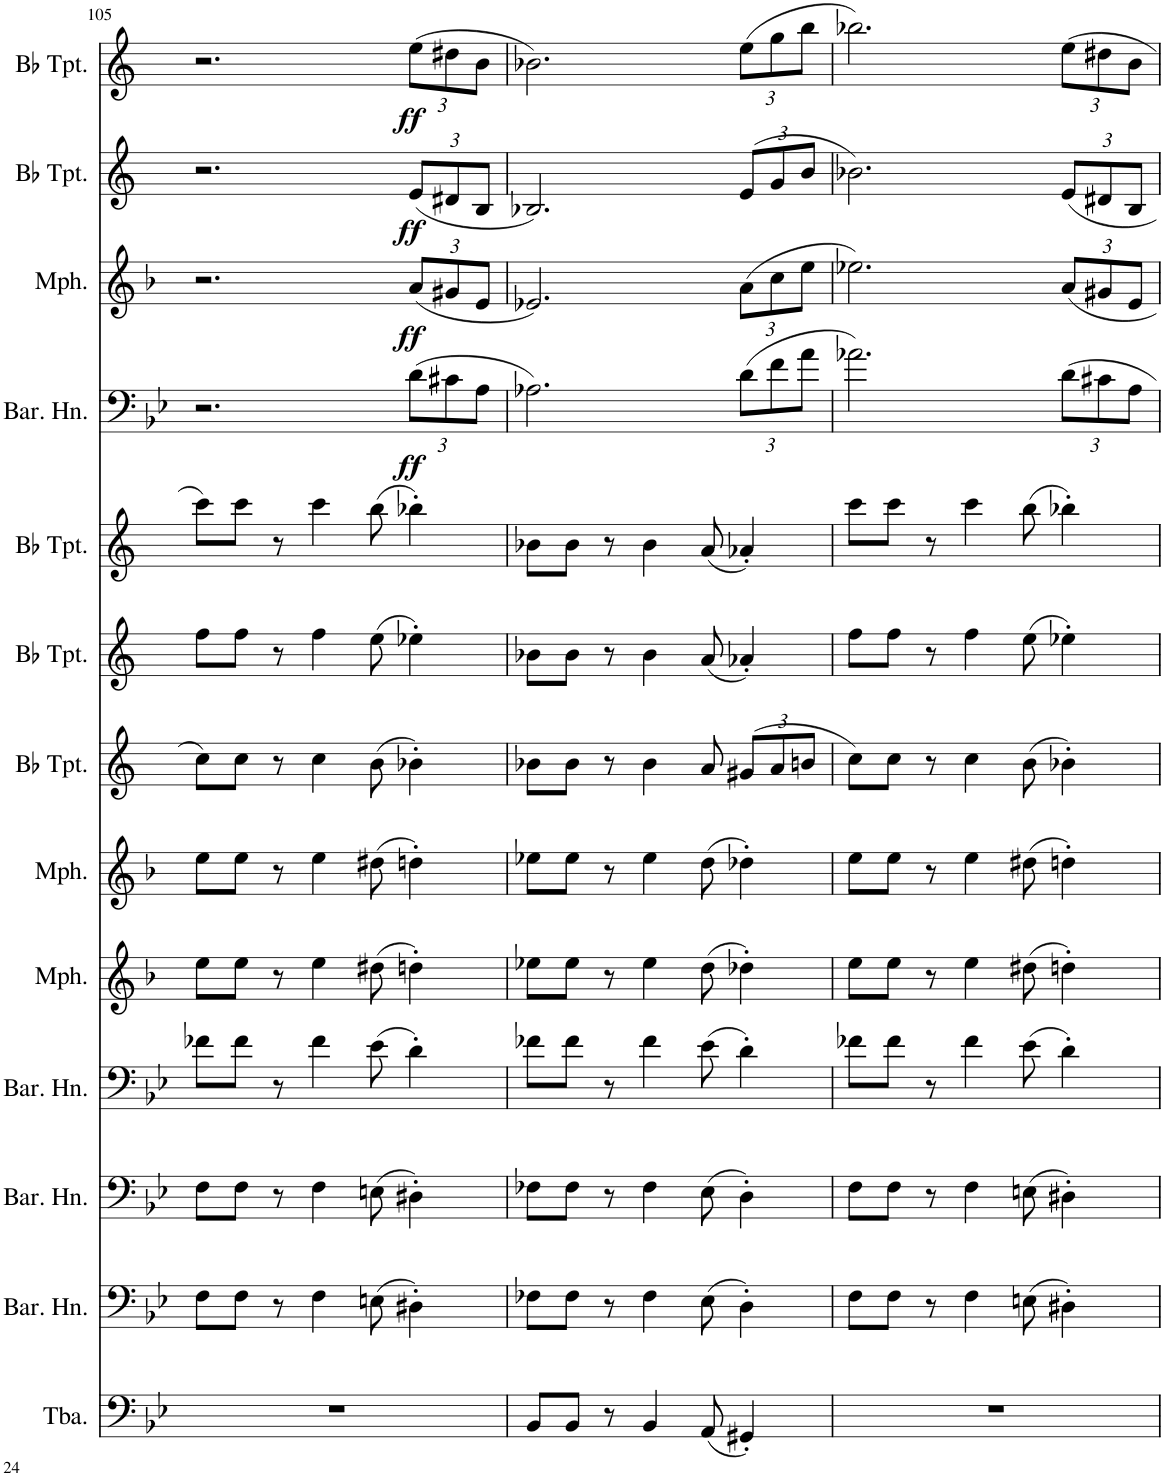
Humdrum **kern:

**kern	**kern	**kern	**kern	**kern	**kern	**kern	**kern	**kern	**kern	**dynam	**kern	**dynam	**kern	**dynam	**kern	**dynam
*part13	*part12	*part11	*part10	*part9	*part8	*part7	*part6	*part5	*part4	*part4	*part3	*part3	*part2	*part2	*part1	*part1
*staff13	*staff12	*staff11	*staff10	*staff9	*staff8	*staff7	*staff6	*staff5	*staff4	*staff4	*staff3	*staff3	*staff2	*staff2	*staff1	*staff1
*I"Tuba	*I"Baritone Horn	*I"Baritone Horn	*I"Baritone Horn	*I"Mellophone	*I"Mellophone	*I"Bb Trumpet	*I"Bb Trumpet	*I"Bb Trumpet	*I"Baritone Horn	*	*I"Mellophone	*	*I"Bb Trumpet	*	*I"Bb Trumpet	*
*I'Tba.	*I'Bar. Hn.	*I'Bar. Hn.	*I'Bar. Hn.	*I'Mph.	*I'Mph.	*I'Bb Tpt.	*I'Bb Tpt.	*I'Bb Tpt.	*I'Bar. Hn.	*	*I'Mph.	*	*I'Bb Tpt.	*	*I'Bb Tpt.	*
!!LO:PB:g=z
*clefF4	*clefF4	*clefF4	*clefF4	*clefG2	*clefG2	*clefG2	*clefG2	*clefG2	*clefF4	*	*clefG2	*	*clefG2	*	*clefG2	*
*	*Trd4c7	*Trd4c7	*Trd4c7	*Trd4c7	*Trd4c7	*Trd1c2	*Trd1c2	*Trd1c2	*Trd4c7	*	*Trd4c7	*	*Trd1c2	*	*Trd1c2	*
*k[b-e-]	*k[b-e-]	*k[b-e-]	*k[b-e-]	*k[b-]	*k[b-]	*k[]	*k[]	*k[]	*k[b-e-]	*	*k[b-]	*	*k[]	*	*k[]	*
*M4/4	*M4/4	*M4/4	*M4/4	*M4/4	*M4/4	*M4/4	*M4/4	*M4/4	*M4/4	*	*M4/4	*	*M4/4	*	*M4/4	*
=105	=105	=105	=105	=105	=105	=105	=105	=105	=105	=105	=105	=105	=105	=105	=105	=105
1r	8F\L	8F\L	8f-X\L	8ee\L	8ee\L	8cc\L	8ff\L	8ccc\L	2.r	.	2.r	.	2.r	.	2.r	.
.	8F\J	8F\J	8f-\J	8ee\J	8ee\J	8cc\J	8ff\J	8ccc\J	.	.	.	.	.	.	.	.
.	8r	8r	8r	8r	8r	8r	8r	8r	.	.	.	.	.	.	.	.
.	4F\	4F\	4f-\	4ee\	4ee\	4cc\	4ff\	4ccc\	.	.	.	.	.	.	.	.
.	(8En\	(8En\	(8e-\	(8dd#X\	(8dd#X\	(8b\	(8ee\	(8bb\	.	.	.	.	.	.	.	.
*	*	*	*	*	*	*	*	*	*Xbrackettup	*	*Xbrackettup	*	*Xbrackettup	*	*Xbrackettup	*
!	!	!	!	!	!	!	!	!	!	!LO:DY:b	!	!LO:DY:b	!	!LO:DY:b	!	!LO:DY:b
.	4D#X'\)	4D#X'\)	4d'\)	4ddn'\)	4ddn'\)	4b-X'\)	4ee-X'\)	4bb-X'\)	(12d\L	ff	(12a/L	ff	(12e/L	ff	(12ee\L	ff
.	.	.	.	.	.	.	.	.	12c#X\	.	12g#X/	.	12d#X/	.	12dd#X\	.
.	.	.	.	.	.	.	.	.	12A\J	.	12e/J	.	12B/J	.	12b\J	.
=106	=106	=106	=106	=106	=106	=106	=106	=106	=106	=106	=106	=106	=106	=106	=106	=106
8BB-/L	8F-X\L	8F-X\L	8f-X\L	8ee-X\L	8ee-X\L	8b-X\L	8b-X\L	8b-X\L	2.A-X\)	.	2.e-X/)	.	2.B-X/)	.	2.b-X\)	.
8BB-/J	8F-\J	8F-\J	8f-\J	8ee-\J	8ee-\J	8b-\J	8b-\J	8b-\J	.	.	.	.	.	.	.	.
8r	8r	8r	8r	8r	8r	8r	8r	8r	.	.	.	.	.	.	.	.
4BB-/	4F-\	4F-\	4f-\	4ee-\	4ee-\	4b-\	4b-\	4b-\	.	.	.	.	.	.	.	.
(8AA/	(8E-\	(8E-\	(8e-\	(8dd\	(8dd\	8a/	(8a/	(8a/	.	.	.	.	.	.	.	.
*	*	*	*	*	*	*Xbrackettup	*	*	*	*	*	*	*	*	*	*
4GG#X'/)	4D'\)	4D'\)	4d'\)	4dd-X'\)	4dd-X'\)	(12g#X/L	4a-X'/)	4a-X'/)	(12d\L	.	(12a\L	.	(12e/L	.	(12ee\L	.
.	.	.	.	.	.	12a/	.	.	12f\	.	12cc\	.	12g/	.	12gg\	.
.	.	.	.	.	.	12bn/J	.	.	12a\J	.	12ee\J	.	12b/J	.	12bb\J	.
=107	=107	=107	=107	=107	=107	=107	=107	=107	=107	=107	=107	=107	=107	=107	=107	=107
1r	8F\L	8F\L	8f-X\L	8ee\L	8ee\L	8cc\L)	8ff\L	8ccc\L	2.a-X\)	.	2.ee-X\)	.	2.b-X\)	.	2.bb-X\)	.
.	8F\J	8F\J	8f-\J	8ee\J	8ee\J	8cc\J	8ff\J	8ccc\J	.	.	.	.	.	.	.	.
.	8r	8r	8r	8r	8r	8r	8r	8r	.	.	.	.	.	.	.	.
.	4F\	4F\	4f-\	4ee\	4ee\	4cc\	4ff\	4ccc\	.	.	.	.	.	.	.	.
.	(8En\	(8En\	(8e-\	(8dd#X\	(8dd#X\	(8b\	(8ee\	(8bb\	.	.	.	.	.	.	.	.
.	4D#X'\)	4D#X'\)	4d'\)	4ddn'\)	4ddn'\)	4b-X'\)	4ee-X'\)	4bb-X'\)	12d\L	.	12a/L	.	12e/L	.	12ee\L	.
.	.	.	.	.	.	.	.	.	12c#X\	.	12g#X/	.	12d#X/	.	12dd#X\	.
.	.	.	.	.	.	.	.	.	12A\J	.	12e/J	.	12B/J	.	12b\J	.
=	=	=	=	=	=	=	=	=	=	=	=	=	=	=	=	=
*-	*-	*-	*-	*-	*-	*-	*-	*-	*-	*-	*-	*-	*-	*-	*-	*-
